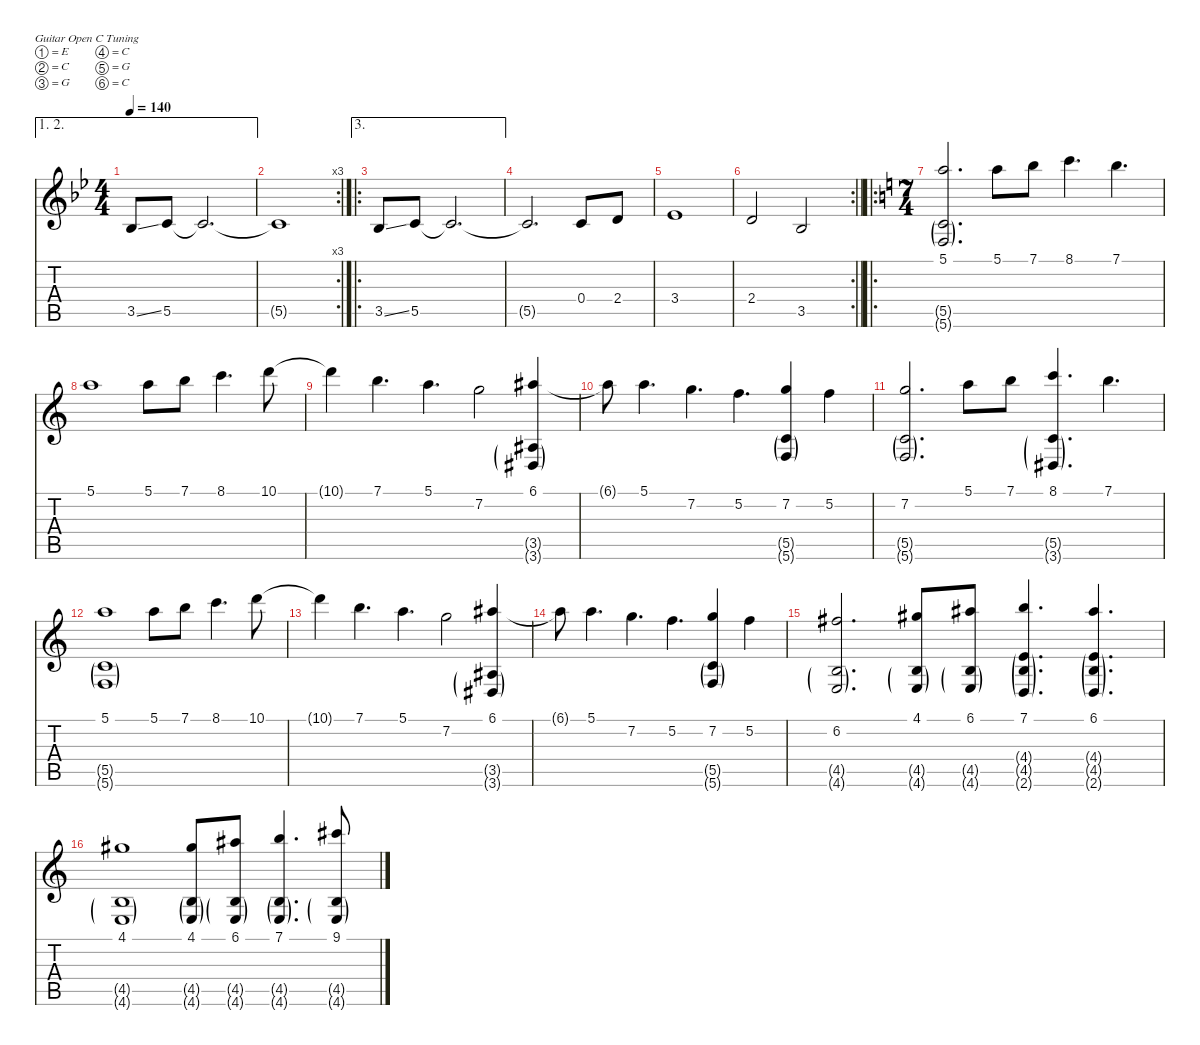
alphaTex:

\defaultSystemsLayout 4
\hideDynamics
\bracketExtendMode nobrackets
\singleTrackTrackNamePolicy hidden
\multiTrackTrackNamePolicy hidden
\firstSystemTrackNameMode fullname
\firstSystemTrackNameOrientation horizontal
\otherSystemsTrackNameOrientation horizontal
\track ("Guitar 1" "od.guit.") {instrument overdrivenguitar}
\staff {score tabs}
\tuning (E4 C4 G3 C3 G2 C2)
\ae (1 2)
\ts (4 4)
\tempo 140
\clef g2
\ks gminor
3.5{ss acc b}.8{dy f beam Up} 5.5{acc forcenatural}.8{beam Up} 5.5{t acc forcenatural}.2{d beam Up} |
\rc 3
5.5{t acc forcenatural}.1{beam Up} |
\ae 3
\ro
3.5{ss acc b}.8{beam Up} 5.5{acc forcenatural}.8{beam Up} 5.5{t acc forcenatural}.2{d beam Up} |
5.5{t acc forcenatural}.2{d beam Up} 0.4{acc forcenatural}.8{beam Up} 2.4{acc forcenatural}.8{beam Up} |
3.4{acc b}.1{beam Up} |
\rc 2
\barLineRight lightlight
2.4{acc forcenatural}.2{beam Up} 3.5{acc b}.2{beam Up} |
\ro
\ts (7 4)
\beaming (8 6 4 4)
\ks aminor
(5.1 5.5{g} 5.6{g}).2{d beam Up} 5.1.8{beam Down} 7.1.8{beam Down} 8.1.4{d beam Down} 7.1.4{d beam Down} |
5.1.1{beam Down} 5.1.8{beam Down} 7.1.8{beam Down} 8.1.4{d beam Down} 10.1.8{beam Down} |
10.1{t}.4{beam Down} 7.1.4{d beam Down} 5.1.4{d beam Down} 7.2.2{beam Down} (6.1{acc #} 3.5{g acc #} 3.6{g acc #}).4{beam Up} |
6.1{t acc #}.8{beam Down} 5.1.4{d beam Down} 7.2.4{d beam Down} 5.2.4{d beam Down} (7.2 5.5{g} 5.6{g}).4{beam Up} 5.2.4{beam Down} |
(7.2 5.5{g} 5.6{g}).2{d beam Up} 5.1.8{beam Down} 7.1.8{beam Down} (8.1 5.5{g} 3.6{g acc #}).4{d beam Up} 7.1.4{d beam Down} |
(5.1 5.5{g} 5.6{g}).1{beam Up} 5.1.8{beam Down} 7.1.8{beam Down} 8.1.4{d beam Down} 10.1.8{beam Down} |
10.1{t}.4{beam Down} 7.1.4{d beam Down} 5.1.4{d beam Down} 7.2.2{beam Down} (6.1{acc #} 3.5{g acc #} 3.6{g acc #}).4{beam Up} |
6.1{t acc #}.8{beam Down} 5.1.4{d beam Down} 7.2.4{d beam Down} 5.2.4{d beam Down} (7.2 5.5{g} 5.6{g}).4{beam Up} 5.2.4{beam Down} |
(6.2{acc #} 4.5{g} 4.6{g}).2{d beam Up} (4.1{acc #} 4.5{g} 4.6{g}).8{beam Up} (6.1{acc #} 4.5{g} 4.6{g}).8{beam Up} (7.1 4.4{g} 4.5{g} 2.6{g}).4{d beam Up} (6.1{acc #} 4.4{g} 4.5{g} 2.6{g}).4{d beam Up} |
(4.1{acc #} 4.5{g} 4.6{g}).1{beam Up} (4.1{acc #} 4.5{g} 4.6{g}).8{beam Up} (6.1{acc #} 4.5{g} 4.6{g}).8{beam Up} (7.1 4.5{g} 4.6{g}).4{d beam Up} (9.1{acc #} 4.5{g} 4.6{g}).8{beam Up}
